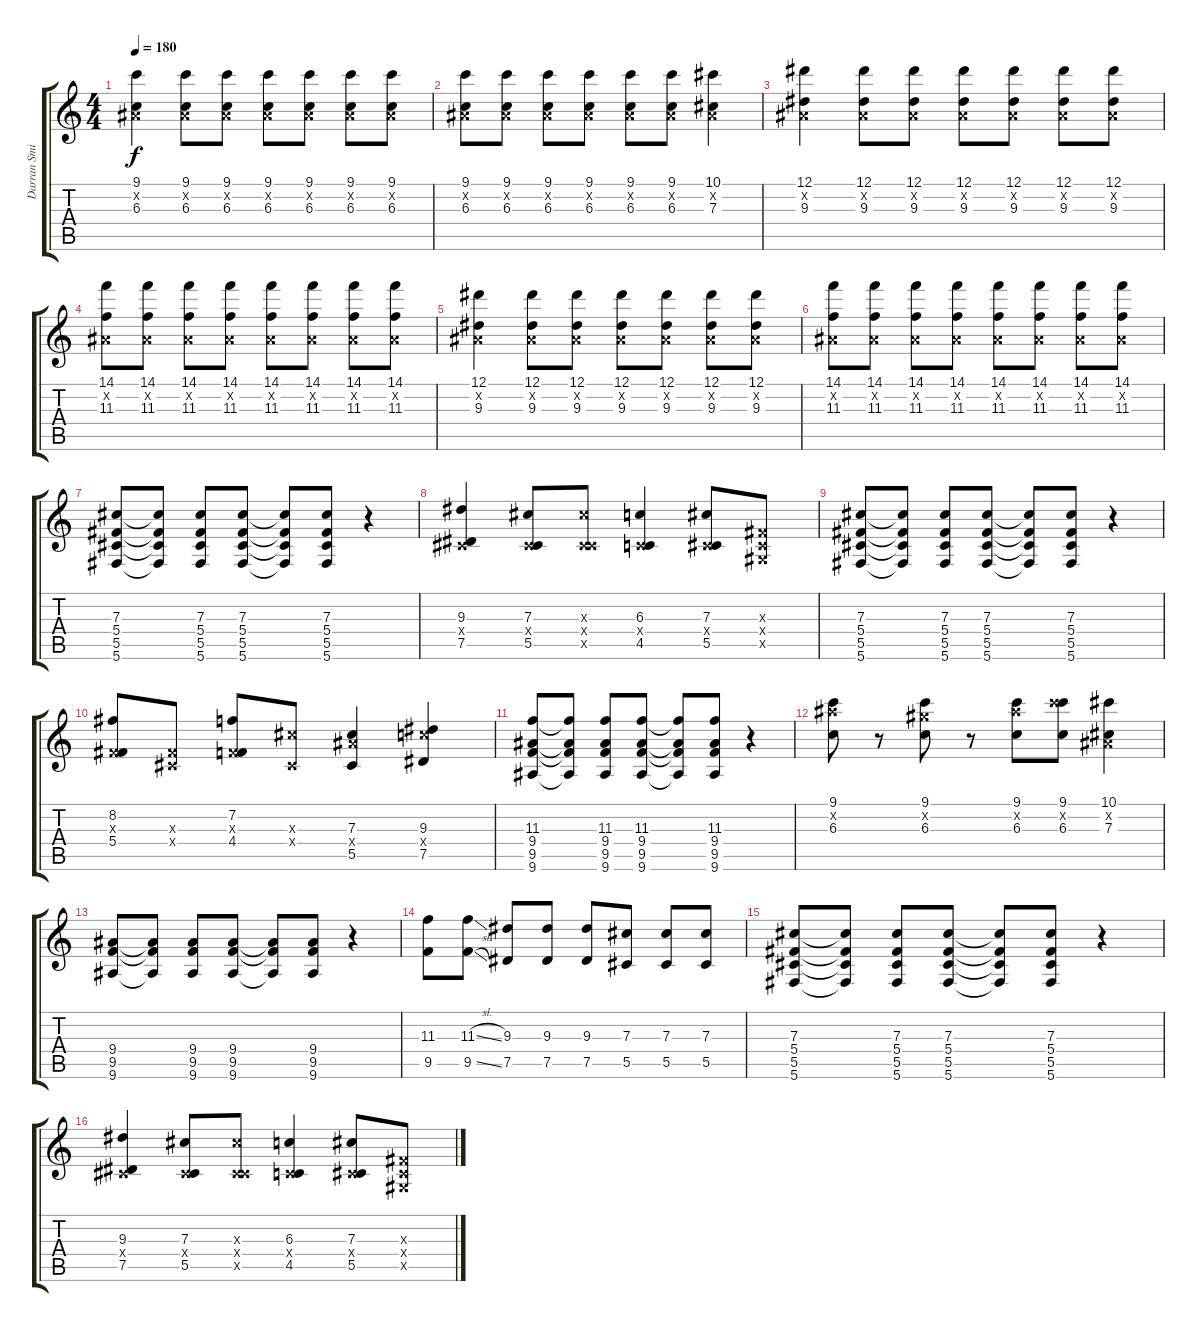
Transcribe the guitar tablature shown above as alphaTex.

\track ("Darran Smith" "Darran Smi") {instrument distortionguitar}
\staff {score tabs}
\tuning (Eb4 Bb3 Gb3 Db3 Ab2 Db2) {hide}
\ts (4 4)
\tempo 180
\clef g2
\ks c
(9.1 0.2{x} 6.3).4{dy f} (9.1 0.2{x} 6.3).8 (9.1 0.2{x} 6.3).8 (9.1 0.2{x} 6.3).8 (9.1 0.2{x} 6.3).8 (9.1 0.2{x} 6.3).8 (9.1 0.2{x} 6.3).8 |
(9.1 0.2{x} 6.3).8 (9.1 0.2{x} 6.3).8 (9.1 0.2{x} 6.3).8 (9.1 0.2{x} 6.3).8 (9.1 0.2{x} 6.3).8 (9.1 0.2{x} 6.3).8 (10.1 0.2{x} 7.3).4 |
(12.1 0.2{x} 9.3).4 (12.1 0.2{x} 9.3).8 (12.1 0.2{x} 9.3).8 (12.1 0.2{x} 9.3).8 (12.1 0.2{x} 9.3).8 (12.1 0.2{x} 9.3).8 (12.1 0.2{x} 9.3).8 |
(14.1 0.2{x} 11.3).8 (14.1 0.2{x} 11.3).8 (14.1 0.2{x} 11.3).8 (14.1 0.2{x} 11.3).8 (14.1 0.2{x} 11.3).8 (14.1 0.2{x} 11.3).8 (14.1 0.2{x} 11.3).8 (14.1 0.2{x} 11.3).8 |
(12.1 0.2{x} 9.3).4 (12.1 0.2{x} 9.3).8 (12.1 0.2{x} 9.3).8 (12.1 0.2{x} 9.3).8 (12.1 0.2{x} 9.3).8 (12.1 0.2{x} 9.3).8 (12.1 0.2{x} 9.3).8 |
(14.1 0.2{x} 11.3).8 (14.1 0.2{x} 11.3).8 (14.1 0.2{x} 11.3).8 (14.1 0.2{x} 11.3).8 (14.1 0.2{x} 11.3).8 (14.1 0.2{x} 11.3).8 (14.1 0.2{x} 11.3).8 (14.1 0.2{x} 11.3).8 |
(7.3 5.4 5.5 5.6).8 (7.3{t} 5.4{t} 5.5{t} 5.6{t}).8 (7.3 5.4 5.5 5.6).8 (7.3 5.4 5.5 5.6).8 (7.3{t} 5.4{t} 5.5{t} 5.6{t}).8 (7.3 5.4 5.5 5.6).8 r.4 |
(9.3 0.4{x} 7.5).4 (7.3 0.4{x} 5.5).8 (7.3{x} 0.4{x} 5.5{x}).8 (6.3 0.4{x} 4.5).4 (7.3 0.4{x} 5.5).8 (0.3{x} 0.4{x} 0.5{x}).8 |
(7.3 5.4 5.5 5.6).8 (7.3{t} 5.4{t} 5.5{t} 5.6{t}).8 (7.3 5.4 5.5 5.6).8 (7.3 5.4 5.5 5.6).8 (7.3{t} 5.4{t} 5.5{t} 5.6{t}).8 (7.3 5.4 5.5 5.6).8 r.4 |
(8.2 0.3{x} 5.4).8 (0.3{x} 0.4{x}).8 (7.2 0.3{x} 4.4).8 (7.3{x} 0.4{x}).8 (7.3 9.4{x} 5.5).4 (9.3 11.4{x} 7.5).4 |
(11.3 9.4 9.5 9.6).8 (11.3{t} 9.4{t} 9.5{t} 9.6{t}).8 (11.3 9.4 9.5 9.6).8 (11.3 9.4 9.5 9.6).8 (11.3{t} 9.4{t} 9.5{t} 9.6{t}).8 (11.3 9.4 9.5 9.6).8 r.4 |
(9.1 12.2{x} 6.3).8 r.8 (9.1 10.2{x} 6.3).8 r.8 (9.1 12.2{x} 6.3).8 (9.1 14.2{x} 6.3).8 (10.1 0.2{x} 7.3).4 |
(9.4 9.5 9.6).8 (9.4{t} 9.5{t} 9.6{t}).8 (9.4 9.5 9.6).8 (9.4 9.5 9.6).8 (9.4{t} 9.5{t} 9.6{t}).8 (9.4 9.5 9.6).8 r.4 |
(11.3 9.5).8 (11.3{sl} 9.5{sl}).8 (9.3 7.5).8 (9.3 7.5).8 (9.3 7.5).8 (7.3 5.5).8 (7.3 5.5).8 (7.3 5.5).8 |
(7.3 5.4 5.5 5.6).8 (7.3{t} 5.4{t} 5.5{t} 5.6{t}).8 (7.3 5.4 5.5 5.6).8 (7.3 5.4 5.5 5.6).8 (7.3{t} 5.4{t} 5.5{t} 5.6{t}).8 (7.3 5.4 5.5 5.6).8 r.4 |
(9.3 0.4{x} 7.5).4 (7.3 0.4{x} 5.5).8 (7.3{x} 0.4{x} 5.5{x}).8 (6.3 0.4{x} 4.5).4 (7.3 0.4{x} 5.5).8 (0.3{x} 0.4{x} 0.5{x}).8
